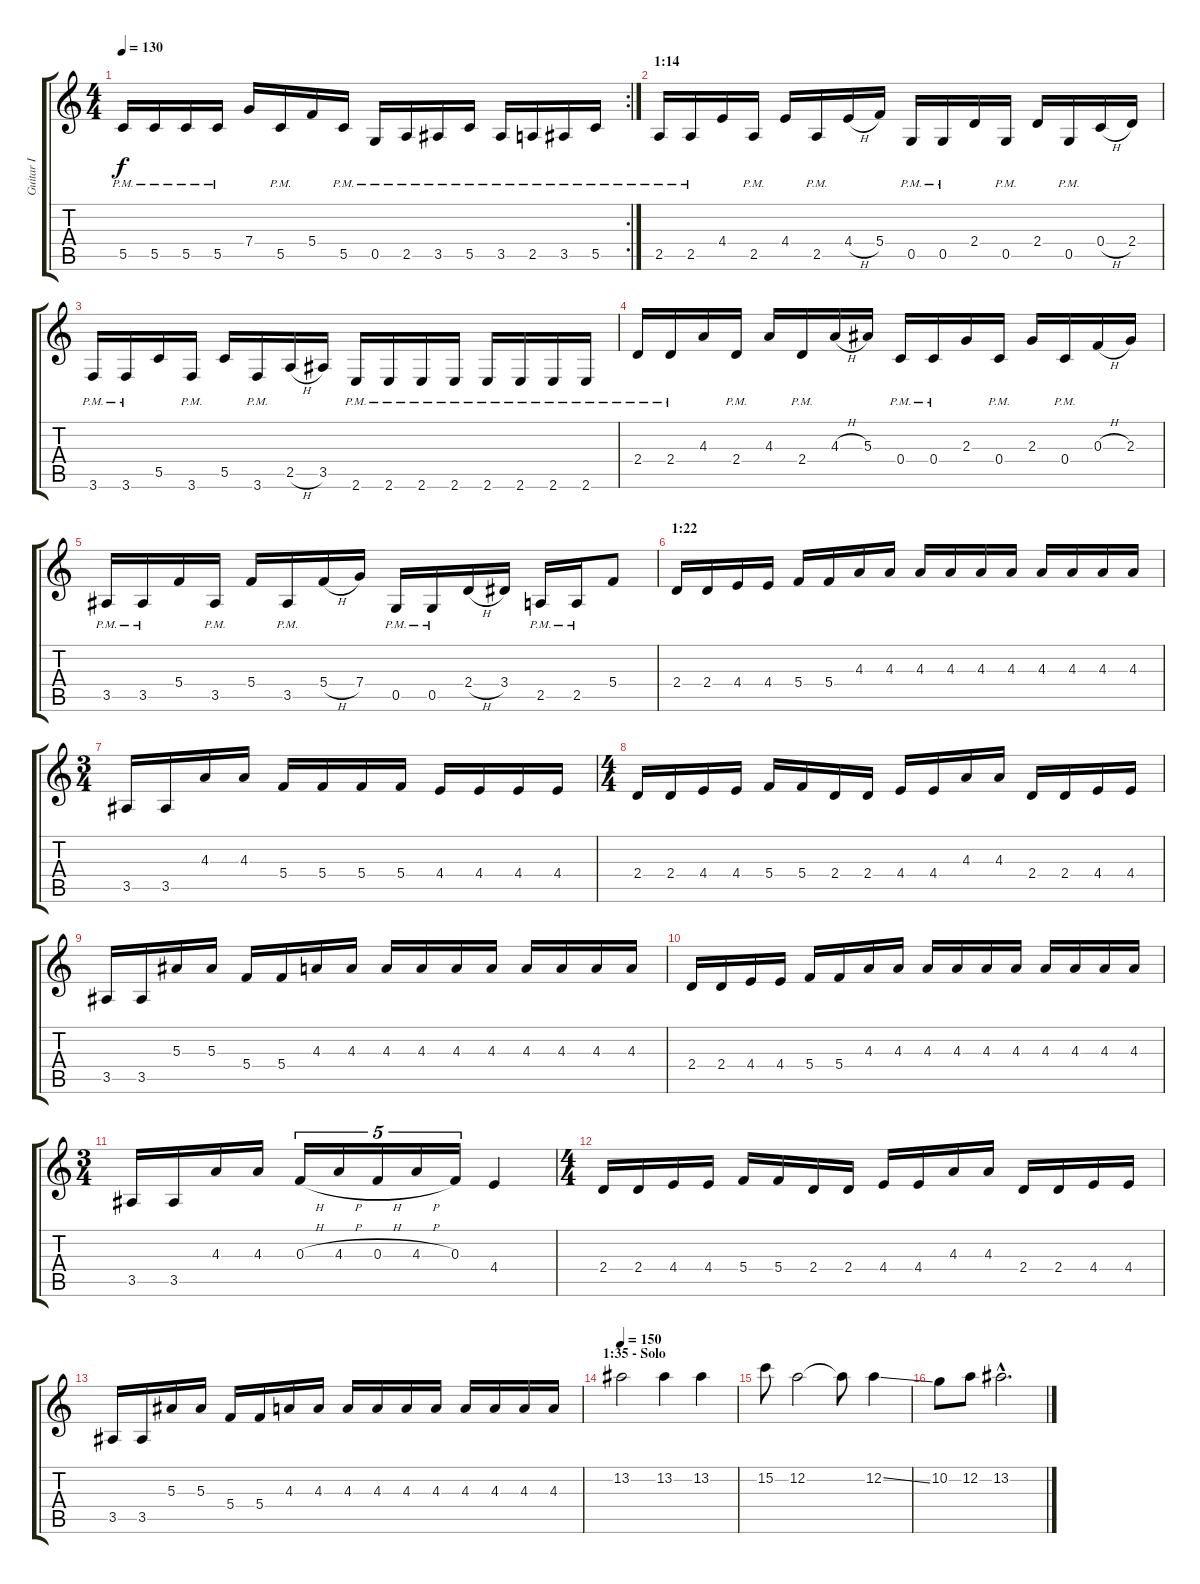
\track ("Guitar I" "Guitar I") {instrument distortionguitar}
\staff {score tabs}
\tuning (D4 A3 F3 C3 G2 D2) {hide}
\rc 2
\ts (4 4)
\tempo 130
\clef g2
\ks c
5.5{pm}.16{dy f} 5.5{pm}.16 5.5{pm}.16 5.5{pm}.16 7.4.16 5.5{pm}.16 5.4.16 5.5{pm}.16 0.5{pm}.16 2.5{pm}.16 3.5{pm}.16 5.5{pm}.16 3.5{pm}.16 2.5{pm}.16 3.5{pm}.16 5.5{pm}.16 |
\section ("" "1:14")
2.5{pm}.16 2.5{pm}.16 4.4.16 2.5{pm}.16 4.4.16 2.5{pm}.16 4.4{h}.16 5.4.16 0.5{pm}.16 0.5{pm}.16 2.4.16 0.5{pm}.16 2.4.16 0.5{pm}.16 0.4{h}.16 2.4.16 |
3.6{pm}.16 3.6{pm}.16 5.5.16 3.6{pm}.16 5.5.16 3.6{pm}.16 2.5{h}.16 3.5.16 2.6{pm}.16 2.6{pm}.16 2.6{pm}.16 2.6{pm}.16 2.6{pm}.16 2.6{pm}.16 2.6{pm}.16 2.6{pm}.16 |
2.4{pm}.16 2.4{pm}.16 4.3.16 2.4{pm}.16 4.3.16 2.4{pm}.16 4.3{h}.16 5.3.16 0.4{pm}.16 0.4{pm}.16 2.3.16 0.4{pm}.16 2.3.16 0.4{pm}.16 0.3{h}.16 2.3.16 |
3.5{pm}.16 3.5{pm}.16 5.4.16 3.5{pm}.16 5.4.16 3.5{pm}.16 5.4{h}.16 7.4.16 0.5{pm}.16 0.5{pm}.16 2.4{h}.16 3.4.16 2.5{pm}.16 2.5{pm}.16 5.4.8 |
\section ("" "1:22")
2.4.16 2.4.16 4.4.16 4.4.16 5.4.16 5.4.16 4.3.16 4.3.16 4.3.16 4.3.16 4.3.16 4.3.16 4.3.16 4.3.16 4.3.16 4.3.16 |
\ts (3 4)
3.5.16 3.5.16 4.3.16 4.3.16 5.4.16 5.4.16 5.4.16 5.4.16 4.4.16 4.4.16 4.4.16 4.4.16 |
\ts (4 4)
2.4.16 2.4.16 4.4.16 4.4.16 5.4.16 5.4.16 2.4.16 2.4.16 4.4.16 4.4.16 4.3.16 4.3.16 2.4.16 2.4.16 4.4.16 4.4.16 |
3.5.16 3.5.16 5.3.16 5.3.16 5.4.16 5.4.16 4.3.16 4.3.16 4.3.16 4.3.16 4.3.16 4.3.16 4.3.16 4.3.16 4.3.16 4.3.16 |
2.4.16 2.4.16 4.4.16 4.4.16 5.4.16 5.4.16 4.3.16 4.3.16 4.3.16 4.3.16 4.3.16 4.3.16 4.3.16 4.3.16 4.3.16 4.3.16 |
\ts (3 4)
3.5.16 3.5.16 4.3.16 4.3.16 0.3{h}.16{tu (5 4)} 4.3{h}.16{tu (5 4)} 0.3{h}.16{tu (5 4)} 4.3{h}.16{tu (5 4)} 0.3.16{tu (5 4)} 4.4.4 |
\ts (4 4)
2.4.16 2.4.16 4.4.16 4.4.16 5.4.16 5.4.16 2.4.16 2.4.16 4.4.16 4.4.16 4.3.16 4.3.16 2.4.16 2.4.16 4.4.16 4.4.16 |
3.5.16 3.5.16 5.3.16 5.3.16 5.4.16 5.4.16 4.3.16 4.3.16 4.3.16 4.3.16 4.3.16 4.3.16 4.3.16 4.3.16 4.3.16 4.3.16 |
\section ("" "1:35 - Solo")
\tempo 150
13.2.2{instrument overdrivenguitar} 13.2.4 13.2.4 |
15.2.8 12.2.2 12.2{t}.8 12.2{ss}.4 |
10.2.8 12.2.8 13.2{hac}.2{d}
